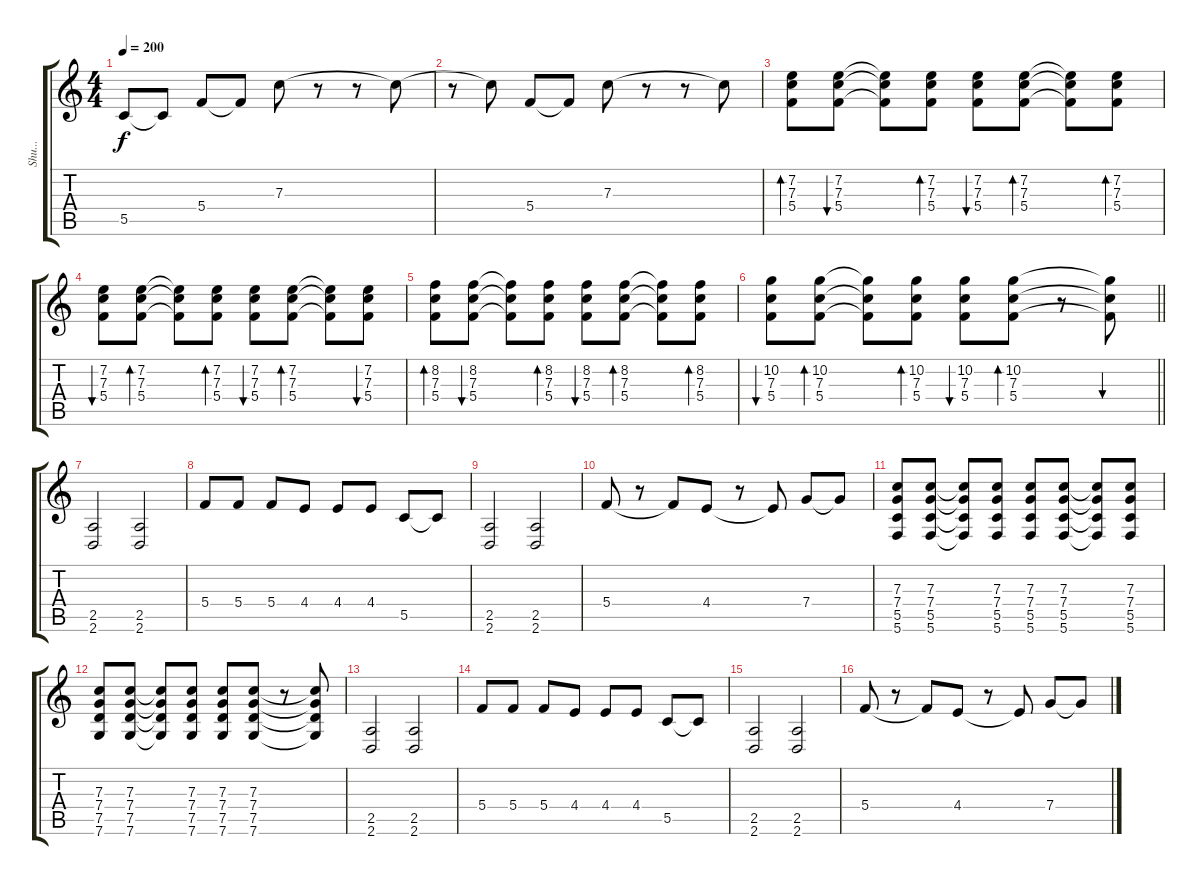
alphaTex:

\track ("Shu..." "Shu...") {instrument distortionguitar}
\staff {score tabs}
\tuning (D4 A3 F3 C3 G2 C2) {hide}
\ts (4 4)
\tempo 200
\clef g2
\ks c
5.5.8{dy f} 5.5{t}.8 5.4.8 5.4{t}.8 7.3.8 r.8 r.8 7.3{t}.8 |
r.8 7.3{t}.8 5.4.8 5.4{t}.8 7.3.8 r.8 r.8 7.3{t}.8 |
(7.2 7.3 5.4).8{bd 60} (7.2 7.3 5.4).8{bu 60} (7.2{t} 7.3{t} 5.4{t}).8 (7.2 7.3 5.4).8{bd 60} (7.2 7.3 5.4).8{bu 60} (7.2 7.3 5.4).8{bd 60} (7.2{t} 7.3{t} 5.4{t}).8 (7.2 7.3 5.4).8{bd 60} |
(7.2 7.3 5.4).8{bu 60} (7.2 7.3 5.4).8{bd 60} (7.2{t} 7.3{t} 5.4{t}).8 (7.2 7.3 5.4).8{bd 60} (7.2 7.3 5.4).8{bu 60} (7.2 7.3 5.4).8{bd 60} (7.2{t} 7.3{t} 5.4{t}).8 (7.2 7.3 5.4).8{bu 60} |
(8.2 7.3 5.4).8{bd 60} (8.2 7.3 5.4).8{bu 60} (8.2{t} 7.3{t} 5.4{t}).8 (8.2 7.3 5.4).8{bd 60} (8.2 7.3 5.4).8{bu 60} (8.2 7.3 5.4).8{bd 60} (8.2{t} 7.3{t} 5.4{t}).8 (8.2 7.3 5.4).8{bd 60} |
\barLineRight lightlight
(10.2 7.3 5.4).8{bu 60} (10.2 7.3 5.4).8{bd 60} (10.2{t} 7.3{t} 5.4{t}).8 (10.2 7.3 5.4).8{bd 60} (10.2 7.3 5.4).8{bu 60} (10.2 7.3 5.4).8{bd 60} r.8 (10.2{t} 7.3{t} 5.4{t}).8{bu 60} |
\section ("" "")
(2.5 2.6).2{instrument overdrivenguitar} (2.5 2.6).2 |
5.4.8 5.4.8 5.4.8 4.4.8 4.4.8 4.4.8 5.5.8 5.5{t}.8 |
(2.5 2.6).2 (2.5 2.6).2 |
5.4.8 r.8 5.4{t}.8 4.4.8 r.8 4.4{t}.8 7.4.8 7.4{t}.8 |
(7.3 7.4 5.5 5.6).8 (7.3 7.4 5.5 5.6).8 (7.3{t} 7.4{t} 5.5{t} 5.6{t}).8 (7.3 7.4 5.5 5.6).8 (7.3 7.4 5.5 5.6).8 (7.3 7.4 5.5 5.6).8 (7.3{t} 7.4{t} 5.5{t} 5.6{t}).8 (7.3 7.4 5.5 5.6).8 |
(7.3 7.4 7.5 7.6).8 (7.3 7.4 7.5 7.6).8 (7.3{t} 7.4{t} 7.5{t} 7.6{t}).8 (7.3 7.4 7.5 7.6).8 (7.3 7.4 7.5 7.6).8 (7.3 7.4 7.5 7.6).8 r.8 (7.3{t} 7.4{t} 7.5{t} 7.6{t}).8 |
(2.5 2.6).2 (2.5 2.6).2 |
5.4.8 5.4.8 5.4.8 4.4.8 4.4.8 4.4.8 5.5.8 5.5{t}.8 |
(2.5 2.6).2 (2.5 2.6).2 |
5.4.8 r.8 5.4{t}.8 4.4.8 r.8 4.4{t}.8 7.4.8 7.4{t}.8
